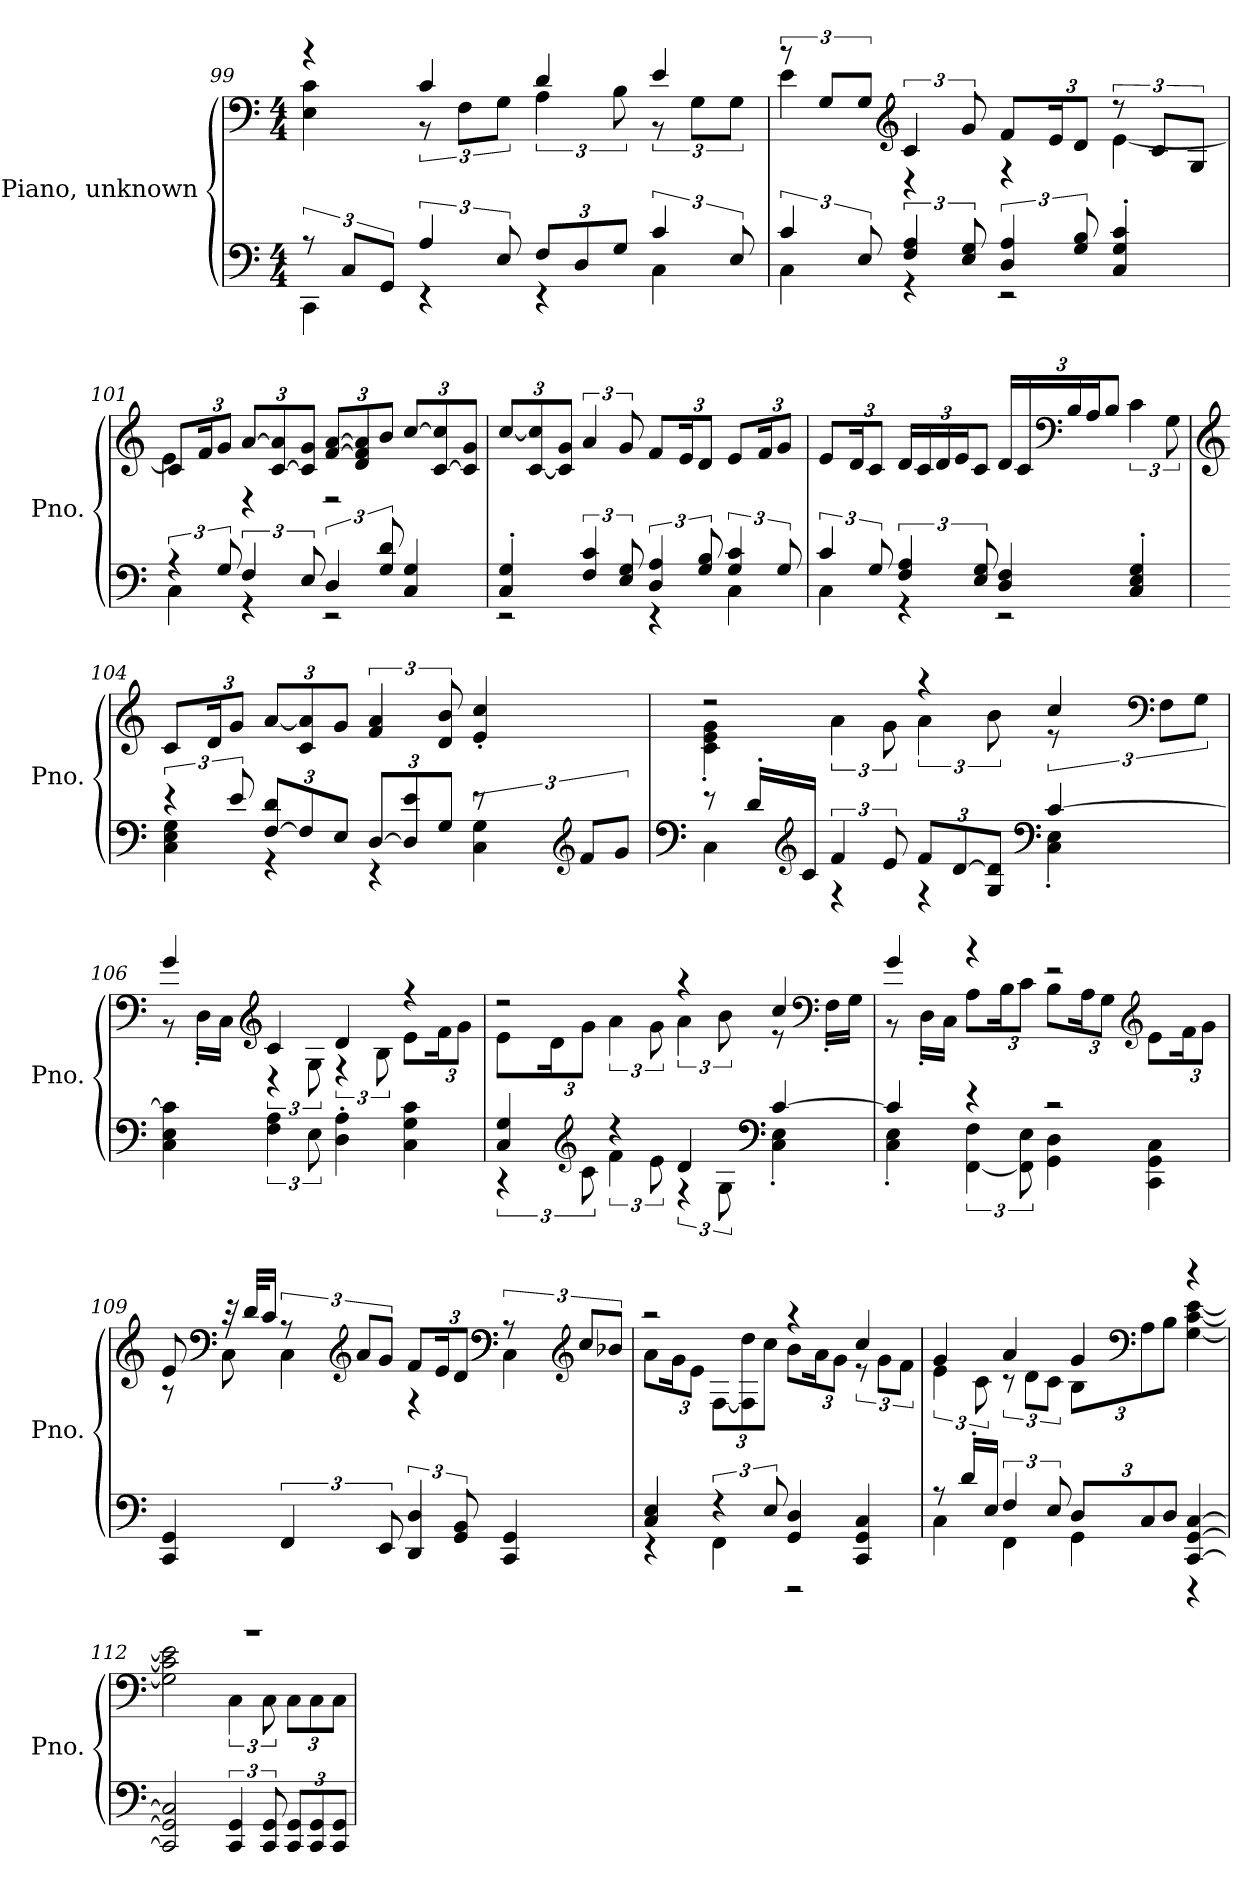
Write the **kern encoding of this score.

**kern	**kern
*part1	*part1
*staff2	*staff1
*I"Piano, unknown	*
*I'Pno.	*
*clefF4	*clefF4
*k[]	*k[]
*M4/4	*M4/4
=99	=99
*^	*^
12r	4CC\	4r	4E\ 4c\
12C/L	.	.	.
12GG/J	.	.	.
6A/	4r	4c/	12r
.	.	.	12F\L
12E/	.	.	12G\J
*Xbrackettup	*	*	*
12F/L	4r	4d/	6A\
12D/	.	.	.
12G/J	.	.	12B\
*brackettup	*	*	*
6c/	4C\	4e/	12r
.	.	.	12G\L
12E/	.	.	12G\J
=100	=100	=100	=100
6c/	4C\	12r	4e\
.	.	12G/L	.
12E/	.	12G/J	.
*	*	*clefG2	*
6F/ 6A/	4r	6c/	4r
12E/ 12G/	.	12g/	.
6D/ 6A/	2r	8f/L	4r
*	*	*Xbrackettup	*
.	.	24e/K	.
12G/ 12B/	.	12d/J	.
*	*	*brackettup	*
4C/' 4G/' 4c/'	.	12r	[4e\
.	.	12c/L	.
.	.	12G/J	.
!!LO:LB:g=z	!!
=101	=101	=101	=101
6r	4C\	8c/L	4e\]
*	*	*Xbrackettup	*
.	.	24f/K	.
12G/	.	12g/J	.
6F/	4r	[12a/L	4r
.	.	[12c/ 12a/]	.
12E/	.	12c/] 12g/J	.
6D/	2r	[12f/ [12a/L	2r
.	.	12d/ 12f/] 12a/]	.
12G/ 12d/	.	12b/J	.
4C/ 4G/	.	[12cc/L	.
.	.	[12c/ 12cc/]	.
.	.	12c/] 12g/J	.
*	*	*v	*v
=102	=102	=102
4C/' 4G/'	2r	[12cc/L
.	.	[12c/ 12cc/]
.	.	12c/] 12g/J
*	*	*brackettup
6F/ 6c/	.	6a/
12E/ 12G/	.	12g/
6D/ 6A/	4r	8f/L
*	*	*Xbrackettup
.	.	24e/K
12G/ 12B/	.	12d/J
6G/ 6c/	4C\	8e/L
.	.	24f/K
12G/	.	12g/J
!!LO:LB:g=z
=103	=103	=103
6c/	4C\	8e/L
.	.	24d/K
12G/	.	12c/J
6F/ 6A/	4r	24d/LL
.	.	24c/
.	.	24d/
.	.	24e/J
12E/ 12G/	.	12c/J
4D/ 4F/	2r	24d/LL
.	.	24c/
*	*	*clefF4
.	.	24B/
.	.	24A/J
.	.	12B/J
*	*	*brackettup
4C/' 4E/' 4G/'	.	6c\
.	.	12G\
=104	=104	=104
*	*	*clefG2
6r	4C\ 4E\ 4G\	8c/L
*	*	*Xbrackettup
.	.	24d/K
12e/	.	12g/J
*Xbrackettup	*	*
[12F/ 12d/L	4r	[12a/L
12F/]	.	12c/ 12a/]
12E/J	.	12g/J
*	*	*brackettup
[12D/L	4r	6f/ 6a/
12D/] 12e/	.	.
12G/J	.	12d/ 12b/
*brackettup	*	*
12r	4C\ 4G\	4e/' 4cc/'
*clefG2	*	*
12f/L	.	.
12g/J	.	.
!!LO:PB:g=z
=105	=105	=105
*clefF4	*	*
*	*	*^
8r	4C\	2r	4c\' 4e\' 4g\'
16d'/LL	.	.	.
*clefG2	*	*	*
16c/JJ	.	.	.
6f/	4r	.	6a\
12e/	.	.	12g\
*Xbrackettup	*	*	*
12f/L	4r	4r	6a\
[12d/	.	.	.
12G/ 12d/]J	.	.	12b\
*clefF4	*	*	*
[4c/	4C\' 4E\'	4cc/	12r
*	*	*clefF4	*
.	.	.	12F\L
.	.	.	12G\J
*v	*v	*	*
=106	=106	=106
4C\ 4E\ 4c\]	4g/	8r
.	.	16D'\LL
.	.	16C\JJ
*	*clefG2	*
*brackettup	*	*
6F\ 6A\	4c/	6r
12E\	.	12G\
4D\' 4A\'	4d/	6r
.	.	12B\
4C\ 4G\ 4c\	4r	8e\L
*	*	*Xbrackettup
.	.	24f\K
.	.	12g\J
=107	=107	=107
*^	*	*
4C/ 4G/	6r	2r	8e\L
.	.	.	24d\K
*clefG2	*	*	*
.	12c\	.	12g\J
*	*	*	*brackettup
4r	6f\	.	6a\
.	12e\	.	12g\
4d/	6r	4r	6a\
.	12G\	.	12b\
*clefF4	*	*	*
[4c/	4C\' 4E\'	4cc/	8r
*	*	*clefF4	*
.	.	.	16F'\LL
.	.	.	16G\JJ
!!LO:LB:g=z	!!
=108	=108	=108	=108
4c/]	4C\' 4E\'	4g/	8r
.	.	.	16D'\LL
.	.	.	16C\JJ
4r	[6FF\ 6F\	4r	8A\L
*	*	*	*Xbrackettup
.	.	.	24B\K
.	12FF\] 12E\	.	12c\J
2r	4GG\ 4D\	2r	8B\L
.	.	.	24A\K
.	.	.	12G\J
*	*	*clefG2	*
.	4CC\ 4GG\ 4C\	.	8e\L
.	.	.	24f\K
.	.	.	12g\J
*v	*v	*	*
=109	=109	=109
4CC/ 4GG/	8e/	8r
*	*clefF4	*
.	32r	8C\
.	32d/KLL	.
.	16c/JJ	.
*	*brackettup	*
6FF/	12r	4C\
*	*clefG2	*
.	12a/L	.
12EE/	12g/J	.
6DD/ 6D/	8f/L	4r
*	*Xbrackettup	*
.	24e/K	.
12GG/ 12BB/	12d/J	.
*	*clefF4	*
*	*brackettup	*
4CC/ 4GG/	12r	4C\
*	*clefG2	*
.	12cc/L	.
.	12b-X/J	.
!!LO:LB:g=z	!!
=110	=110	=110
*^	*	*
4C/ 4E/	4r	2r	8a\L
*	*	*	*Xbrackettup
.	.	.	24g\K
.	.	.	12e\J
6r	4FF\	.	[12F\L
.	.	.	12F\] 12dd\
12E/	.	.	12cc\J
4GG/ 4D/	2r	4r	8b\L
.	.	.	24a\K
.	.	.	12g\J
*	*	*	*brackettup
4CC/ 4GG/ 4C/	.	4cc/	12r
.	.	.	12g\L
.	.	.	12f\J
=111	=111	=111	=111
8r	4C\	4g/	6e\
16d'/LL	.	.	.
.	.	.	12c\
16E/JJ	.	.	.
6F/	4FF\	4a/	12r
.	.	.	12d\L
12E/	.	.	12c\J
*Xbrackettup	*	*	*Xbrackettup
12D/L	4GG\	4g/	12B\L
*	*	*clefF4	*
12C/	.	.	12A\
12D/J	.	.	12B\J
[4CC/ [4GG/ [4C/	4r	4r	[4G\ [4c\ [4e\
*v	*v	*	*
=112	=112	=112
2CC/] 2GG/] 2C/]	1r	2G\] 2c\] 2e\]
*brackettup	*	*brackettup
6CC/ 6GG/	.	6C\
12CC/ 12GG/	.	12C\
*Xbrackettup	*	*Xbrackettup
12CC/ 12GG/L	.	12C\L
12CC/ 12GG/	.	12C\
12CC/ 12GG/J	.	12C\J
*	*v	*v
=	=
*-	*-
